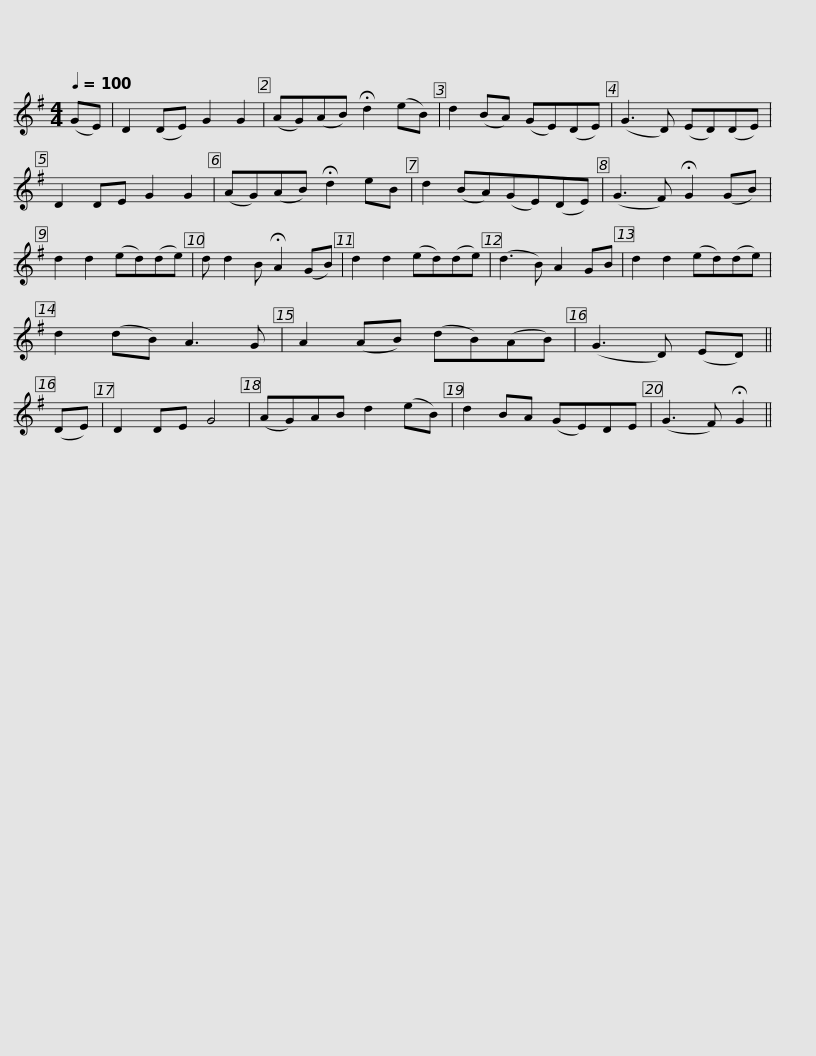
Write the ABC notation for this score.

X:1
L:1/8
Q:1/4=100
M:4/4
I:linebreak $
K:G
V:1 treble
V:1
 (GE) | D2 (DE) G2 G2 | (AG)(AB) !fermata!d2 (eB) | d2 (BA) (GE)(DE) | (G3 D) (ED)(DE) | %5
 D2 DE G2 G2 | (AG)(AB) !fermata!d2 eB |$ d2 (BA)(GE)(DE) | (G3 F) !fermata!G2 (GB) | d2 d2 (ed)(de) | %10
 d d2 B !fermata!A2 (GB) | d2 d2 (ed)(de) | (d3 B) A2 GB | d2 d2 (ed)(de) |$ d2 (dB) A3 G | %15
 A2 (AB) (dB)(AB) | (G3 D) (ED) || (DE) | D2 DE G4 | (AG)AB d2 (eB) | %20
 d2 BA (GE)DE | (G3 F) !fermata!G2 || %22
